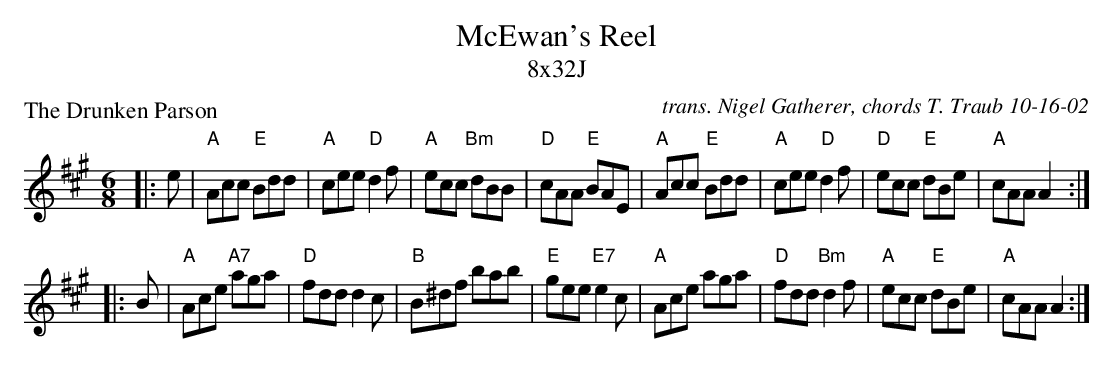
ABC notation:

X:1
T: McEwan's Reel
T: 8x32J
P: The Drunken Parson
C: trans. Nigel Gatherer, chords T. Traub 10-16-02
L: 1/8
M: 6/8
K: A
|: e|"A"Acc "E"Bdd|"A"cee "D"d2 f|"A"ecc "Bm"dBB|"D"cAA "E"BAE|"A"Acc "E"Bdd|"A"cee "D"d2 f|"D"ecc "E"dBe|"A"cAA A2:|
|:B|"A"Ace "A7"aga|"D"fdd d2 c|"B"B^df bab|"E"gee "E7"e2 c|"A"Ace aga|"D"fdd "Bm"d2 f|"A"ecc "E"dBe|"A"cAA A2:|
